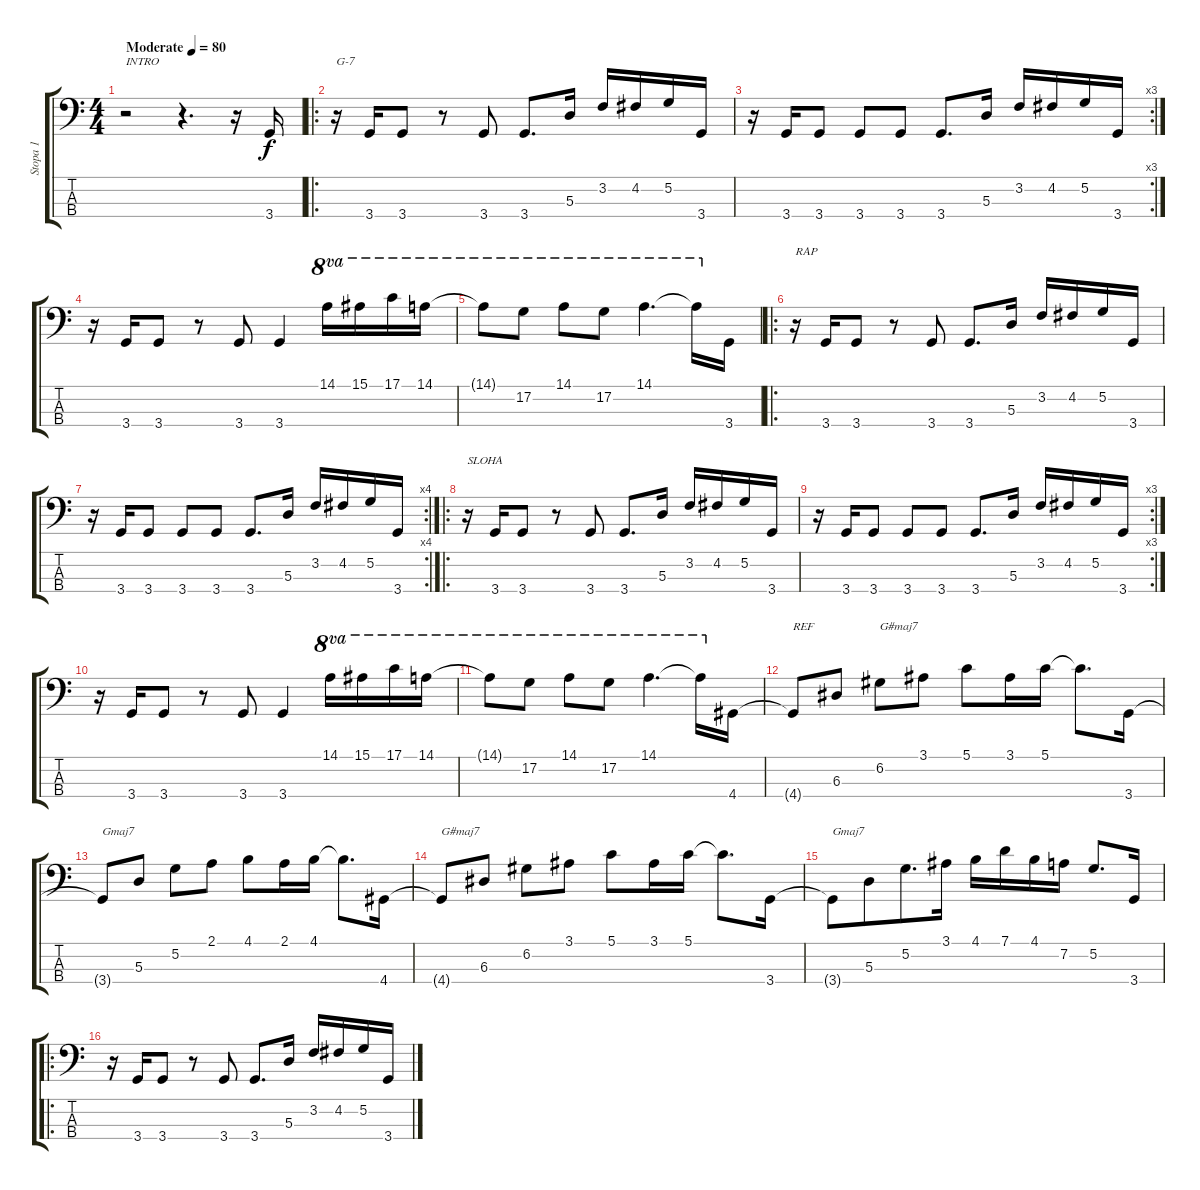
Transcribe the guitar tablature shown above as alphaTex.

\track ("Stopa 1" "Stopa 1") {instrument electricbassfinger}
\staff {score tabs}
\tuning (G2 D2 A1 E1) {hide}
\ts (4 4)
\tempo (80 "Moderate")
\clef f4
\ks c
r.2{txt "INTRO" dy f instrument electricbassfinger} r.4{d} r.16 3.4.16 |
\ro
r.16{txt "G-7"} 3.4.16 3.4.8 r.8 3.4.8 3.4.8{d} 5.3.16 3.2.16 4.2.16 5.2.16 3.4.16 |
\rc 3
r.16 3.4.16 3.4.8 3.4.8 3.4.8 3.4.8{d} 5.3.16 3.2.16 4.2.16 5.2.16 3.4.16 |
r.16 3.4.16 3.4.8 r.8 3.4.8 3.4.4 14.1.16{ot 8va} 15.1.16{ot 8va} 17.1.16{ot 8va} 14.1.16{ot 8va} |
14.1{t}.8{ot 8va} 17.2.8{ot 8va} 14.1.8{ot 8va} 17.2.8{ot 8va} 14.1.4{d ot 8va} 14.1{t}.16{ot 8va} 3.4.16 |
\ro
r.16{txt "RAP"} 3.4.16 3.4.8 r.8 3.4.8 3.4.8{d} 5.3.16 3.2.16 4.2.16 5.2.16 3.4.16 |
\rc 4
r.16 3.4.16 3.4.8 3.4.8 3.4.8 3.4.8{d} 5.3.16 3.2.16 4.2.16 5.2.16 3.4.16 |
\ro
r.16{txt "SLOHA"} 3.4.16 3.4.8 r.8 3.4.8 3.4.8{d} 5.3.16 3.2.16 4.2.16 5.2.16 3.4.16 |
\rc 3
r.16 3.4.16 3.4.8 3.4.8 3.4.8 3.4.8{d} 5.3.16 3.2.16 4.2.16 5.2.16 3.4.16 |
r.16 3.4.16 3.4.8 r.8 3.4.8 3.4.4 14.1.16{ot 8va} 15.1.16{ot 8va} 17.1.16{ot 8va} 14.1.16{ot 8va} |
14.1{t}.8{ot 8va} 17.2.8{ot 8va} 14.1.8{ot 8va} 17.2.8{ot 8va} 14.1.4{d ot 8va} 14.1{t}.16{ot 8va} 4.4.16 |
4.4{t}.8{txt "REF"} 6.3.8 6.2.8{txt "G#maj7"} 3.1.8 5.1.8 3.1.16 5.1.16 5.1{t}.8{d} 3.4.16 |
3.4{t}.8{txt "Gmaj7"} 5.3.8 5.2.8 2.1.8 4.1.8 2.1.16 4.1.16 4.1{t}.8{d} 4.4.16 |
4.4{t}.8{txt "G#maj7"} 6.3.8 6.2.8 3.1.8 5.1.8 3.1.16 5.1.16 5.1{t}.8{d} 3.4.16 |
3.4{t}.8{txt "Gmaj7"} 5.3.8{beam merge} 5.2.8{d} 3.1.16 4.1.16 7.1.16 4.1.16 7.2.16 5.2.8{d} 3.4.16 |
\ro
r.16 3.4.16 3.4.8 r.8 3.4.8 3.4.8{d} 5.3.16 3.2.16 4.2.16 5.2.16 3.4.16
